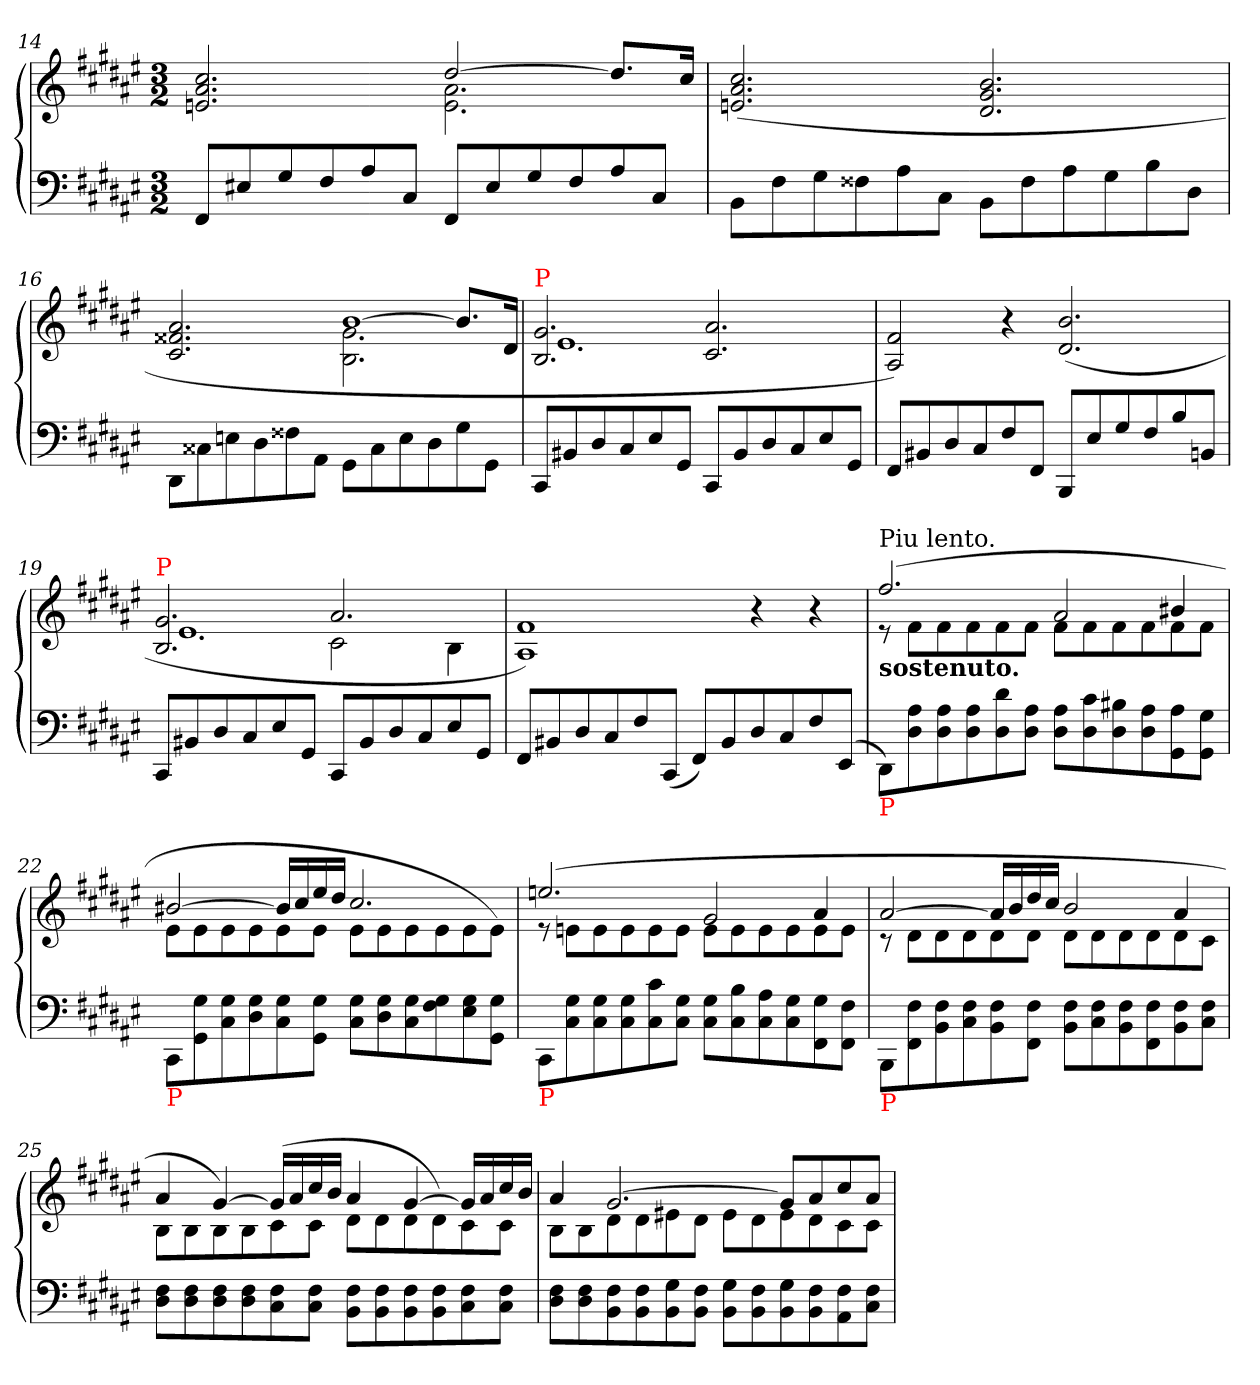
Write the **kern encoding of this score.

**kern	**kern
*part1	*part1
*staff2	*staff1
*clefF4	*clefG2
*k[f#c#g#d#a#e#]	*k[f#c#g#d#a#e#]
*F#:	*F#:
*M3/2	*M3/2
=14	=14
*	*^
8FF#L	2.cc# 2.a# 2.en	2.ryy
8E#X	.	.
8G#	.	.
8F#	.	.
8A#	.	.
8C#J	.	.
8FF#L	[2dd#	2.a# 2.e
8E#	.	.
8G#	.	.
8F#	.	.
8A#	8.dd#L]	.
8C#J	.	.
.	16cc#Jk	.
*	*v	*v
=15	=15
8BBL	(>2.cc# 2.a# 2.en
8F#	.
8G#	.
8F##X	.
8A#	.
8C#J	.
8BBL	2.b 2.g# 2.d#
8F##	.
8A#	.
8G#	.
8B	.
8D#J	.
=16	=16
*	*^
8DD#\L	2.a# 2.f##X 2.c#	2.ryy
8C##X	.	.
8En	.	.
8D#	.	.
8F##X	.	.
8AA#J	.	.
!	!LO:N:vis=1	!
8GG#\L	[2b	2.g# 2.B
8C##	.	.
8E	.	.
8D#	.	.
8G#	8.bL]	.
8GG#J	.	.
.	16d#Jk	.
=17	=17	=17
!	!LO:TX:a:color=red:t=P	!
8CC#L	2.g# 2.B	1.e#
8BB#X	.	.
8D#	.	.
8C#	.	.
8E#	.	.
8GG#J	.	.
8CC#L	2.a# 2.c#	.
8BB#	.	.
8D#	.	.
8C#	.	.
8E#	.	.
8GG#J	.	.
*	*v	*v
=18	=18
8FF#L	2f# 2A#)
8BB#X	.
8D#	.
8C#	.
8F#	4r
8FF#J	.
8BBB/L	(>2.b 2.d#
8E#/	.
8G#/	.
8F#/	.
8B/	.
8BB/J	.
=19	=19
*	*^
*	*	*^
!	!LO:TX:a:color=red:t=P	!	!
8CC#L	2.g# 2.B	1.e#	2.ryy
8BB#X	.	.	.
8D#	.	.	.
8C#	.	.	.
8E#	.	.	.
8GG#J	.	.	.
8CC#L	2.a#	.	2c#\
8BB#	.	.	.
8D#	.	.	.
8C#	.	.	.
8E#	.	.	4B\
8GG#J	.	.	.
*	*v	*v	*v
=20	=20
8FF#L	1f# 1A#)
8BB#X	.
8D#	.
8C#	.
8F#	.
(<8CC#J	.
8FF#L)	.
8BB#	.
8D#	4r
8C#	.
8F#	4r
(<8EE#J	.
=21	=21
*	*^
!	!LO:TX:a:t=Piu lento.	!
!	!LO:TX:b:B:t=sostenuto.	!
!LO:TX:b:color=red:t=P	!	!
8DD#L)	(>2.ff#	8re
8A# 8D#	.	8f#L
8A# 8D#	.	8f#
8A# 8D#	.	8f#
8d# 8D#	.	8f#
8A# 8D#J	.	8f#J
8A# 8D#L	2a#	8f#L
8c# 8D#	.	8f#
8B#X 8D#	.	8f#
8A# 8D#	.	8f#
8A# 8GG#	4b#X	8f#
8G# 8GG#J	.	8f#J
=22	=22	=22
!LO:TX:b:color=red:t=P	!	!
8CC#\L	[2b#X	8e#L
8G# 8GG#	.	8e#
8G# 8C#	.	8e#
8G# 8D#	.	8e#
8G# 8C#	16b#LL]	8e#
.	16cc#	.
8G# 8GG#J	16ee#	8e#J
.	16dd#JJ	.
8G#\ 8C#\L	2.cc#	8e#L
8G# 8D#	.	8e#
8G# 8C#	.	8e#
8G# 8F#	.	8e#
8G# 8E#	.	8e#
8G# 8GG#J	.	8e#J)
=23	=23	=23
!LO:TX:b:color=red:t=P	!	!
8CC#\L	(>2.een	8re
8G# 8C#	.	8enL
8G# 8C#	.	8e
8G# 8C#	.	8e
8c# 8C#	.	8e
8G# 8C#J	.	8eJ
8G#\ 8C#\L	2g#	8eL
8B 8C#	.	8e
8A# 8C#	.	8e
8G# 8C#	.	8e
8G# 8FF#	4a#	8e
8F# 8FF#J	.	8eJ
=24	=24	=24
!LO:TX:b:color=red:t=P	!	!
8BBB\L	[2a#	8rc
8F# 8FF#	.	8d#L
8F# 8BB	.	8d#
8F# 8C#	.	8d#
8F# 8BB	16a#LL]	8d#
.	16b	.
8F# 8FF#J	16dd#	8d#J
.	16cc#JJ	.
8F#\ 8BB\L	2b	8d#L
8F# 8C#	.	8d#
8F# 8BB	.	8d#
8F# 8FF#	.	8d#
8F# 8BB	4a#	8d#
8F# 8C#J	.	8c#J
=25	=25	=25
8F# 8D#L	4a#	8BL
8F# 8D#	.	8B
8F# 8D#	[4g#)	8B
8F# 8D#	.	8B
8F# 8C#	(>16g#LL]	8c#
.	16a#	.
8F# 8C#J	16cc#	8c#J
.	16bJJ	.
8F# 8BBL	4a#	8d#L
8F# 8BB	.	8d#
8F# 8BB	[4g#	8d#
8F# 8BB	.	8d#)
8F# 8C#	16g#LL]	8c#
.	16a#	.
8F# 8C#J	16cc#	8c#J
.	16bJJ	.
=26	=26	=26
8F# 8D#L	4a#	8BL
8F# 8D#	.	8B
8F# 8BB	[2.g#	8d#
8F# 8BB	.	8d#
8G# 8BB	.	8e#X
8F# 8BBJ	.	8d#J
8G# 8BBL	.	8e#L
8F# 8BB	.	8d#
8G# 8BB	8g#L]	8e#
8F# 8BB	8a#	8d#
8F# 8AA#	8cc#	8c#
8F# 8C#J	8a#J	8c#J
*	*v	*v
=	=
*-	*-
